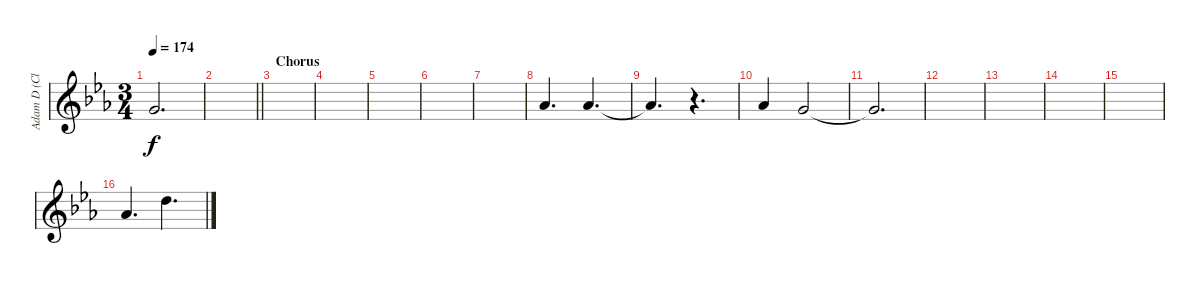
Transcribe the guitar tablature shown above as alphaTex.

\track ("Adam D (Clean Vocals)" "Adam D (Cl") {instrument flute}
\staff {score}
\tuning (E4 B3 G3 D3 A2 E2 B1) {hide}
\ts (3 4)
\tempo 174
\clef g2
\ks cminor
3.1{t}.2{d dy f} |
\barLineRight lightlight
|
\section ("" "Chorus")
|
|
|
|
|
4.1.4{d} 4.1.4{d} |
4.1{t}.4{d} r.4{d} |
4.1.4 3.1.2 |
3.1{t}.2{d} |
|
|
|
|
4.1.4{d} 10.1.4{d}
